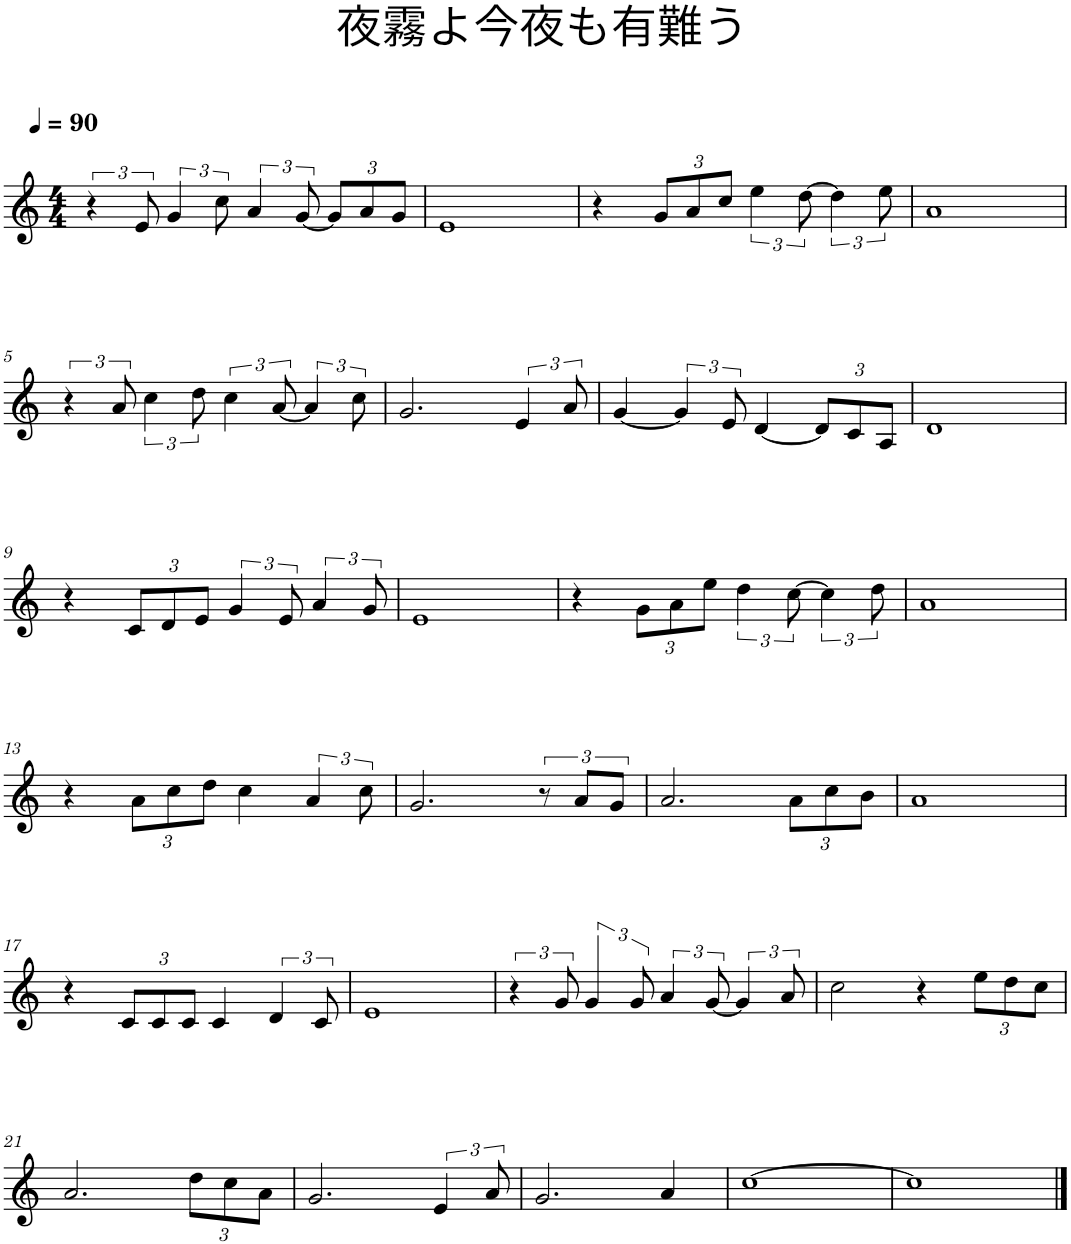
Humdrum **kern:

**kern
*part1
*staff1
*I"Piano
*I'Pno.
*clefG2
*k[]
*M4/4
*MM90
=1
6r
12e/
6g/
12cc\
6a/
[12g/
*Xbrackettup
12g/L]
12a/
12g/J
=2
1e
=3
4r
12g/L
12a/
12cc/J
6ee\
[4dd\
12ee\
=4
1a
!!LO:LB:g=z
=5
*brackettup
6r
12a/
6cc\
12dd\
6cc\
[4a/
12cc\
=6
2.g/
6e/
12a/
=7
[4g/
6g/]
12e/
[4d/
*Xbrackettup
12d/L]
12c/
12A/J
=8
1d
!!LO:LB:g=z
=9
4r
12c/L
12d/
12e/J
*brackettup
6g/
12e/
6a/
12g/
=10
1e
=11
4r
*Xbrackettup
12g\L
12a\
12ee\J
6dd\
[4cc\
12dd\
=12
1a
!!LO:LB:g=z
=13
4r
12a\L
12cc\
12dd\J
4cc\
*brackettup
6a/
12cc\
=14
2.g/
12r
12a/L
12g/J
=15
2.a/
*Xbrackettup
12a\L
12cc\
12b\J
=16
1a
!!LO:LB:g=z
=17
4r
12c/L
12c/
12c/J
4c/
*brackettup
6d/
12c/
=18
1e
=19
6r
12g/
6g/
12g/
6a/
[4g/
12a/
=20
2cc\
4r
*Xbrackettup
12ee\L
12dd\
12cc\J
!!LO:LB:g=z
=21
2.a/
12dd\L
12cc\
12a\J
=22
2.g/
*brackettup
6e/
12a/
=23
2.g/
4a/
=24
[>1cc
=25
1cc]
==
*-
